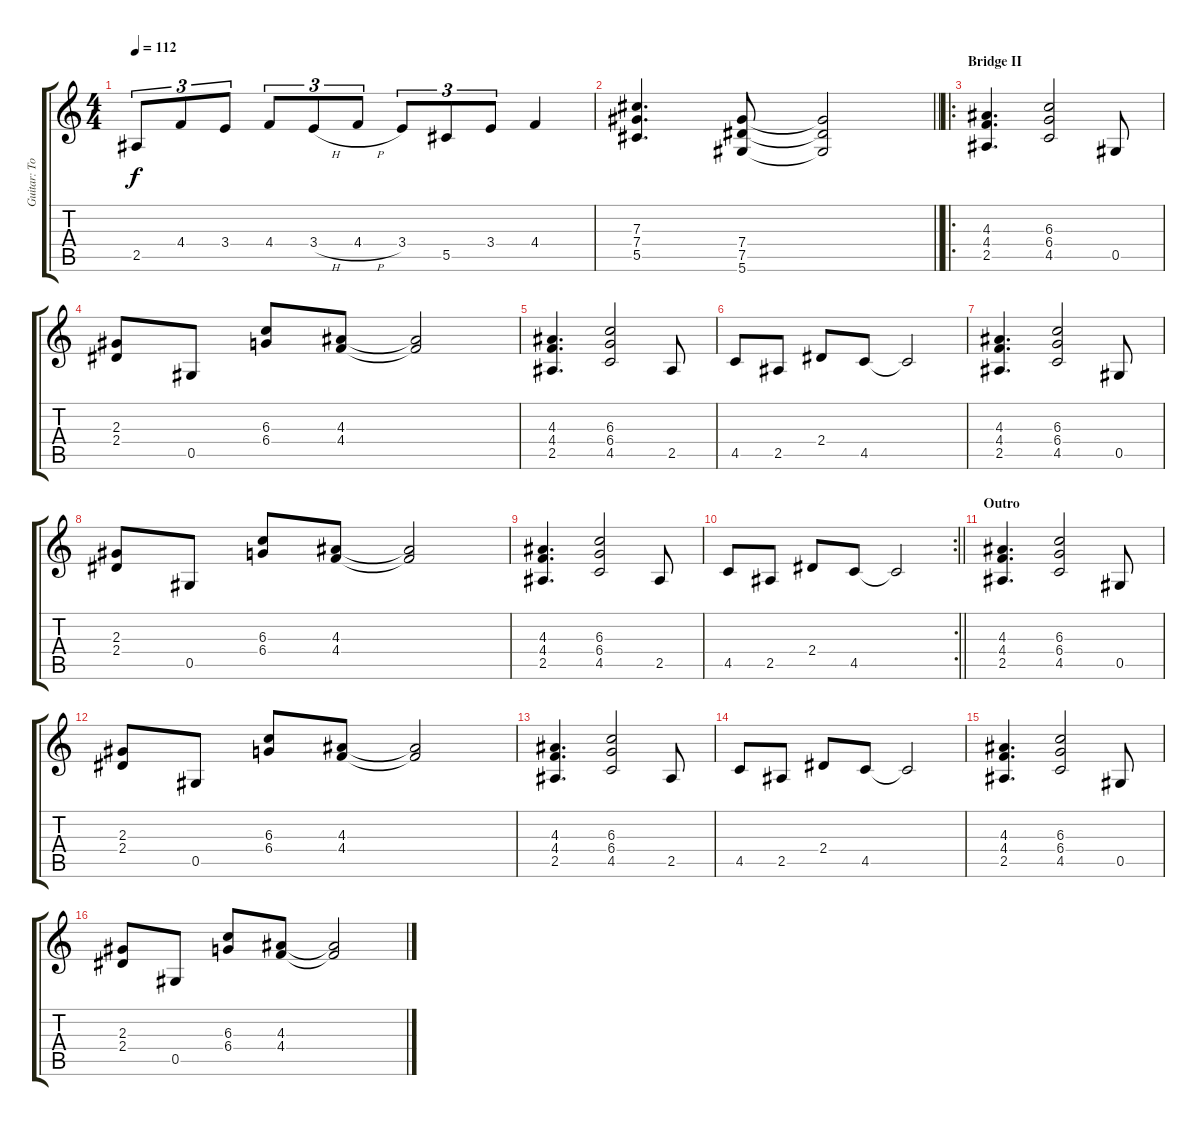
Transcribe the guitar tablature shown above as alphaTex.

\track ("Guitar: Tony" "Guitar: To") {instrument overdrivenguitar}
\staff {score tabs}
\tuning (Eb4 Bb3 Gb3 Db3 Ab2 Eb2) {hide}
\ts (4 4)
\tempo 112
\clef g2
\ks c
2.5.8{tu (3 2) dy f} 4.4.8{tu (3 2)} 3.4.8{tu (3 2)} 4.4.8{tu (3 2)} 3.4{h}.8{tu (3 2)} 4.4{h}.8{tu (3 2)} 3.4.8{tu (3 2)} 5.5.8{tu (3 2)} 3.4.8{tu (3 2)} 4.4.4 |
\barLineRight lightlight
(7.3 7.4 5.5).4{d} (7.4 7.5 5.6).8 (7.4{t} 7.5{t} 5.6{t}).2 |
\ro
\section ("" "Bridge II")
(4.3 4.4 2.5).4{d} (6.3 6.4 4.5).2 0.5.8 |
(2.3 2.4).8 0.5.8 (6.3 6.4).8 (4.3 4.4).8 (4.3{t} 4.4{t}).2 |
(4.3 4.4 2.5).4{d} (6.3 6.4 4.5).2 2.5.8 |
4.5.8 2.5.8 2.4.8 4.5.8 4.5{t}.2 |
(4.3 4.4 2.5).4{d} (6.3 6.4 4.5).2 0.5.8 |
(2.3 2.4).8 0.5.8 (6.3 6.4).8 (4.3 4.4).8 (4.3{t} 4.4{t}).2 |
(4.3 4.4 2.5).4{d} (6.3 6.4 4.5).2 2.5.8 |
\rc 2
\barLineRight lightlight
4.5.8 2.5.8 2.4.8 4.5.8 4.5{t}.2 |
\section ("" "Outro")
(4.3 4.4 2.5).4{d} (6.3 6.4 4.5).2 0.5.8 |
(2.3 2.4).8 0.5.8 (6.3 6.4).8 (4.3 4.4).8 (4.3{t} 4.4{t}).2 |
(4.3 4.4 2.5).4{d} (6.3 6.4 4.5).2 2.5.8 |
4.5.8 2.5.8 2.4.8 4.5.8 4.5{t}.2 |
(4.3 4.4 2.5).4{d} (6.3 6.4 4.5).2 0.5.8 |
(2.3 2.4).8 0.5.8 (6.3 6.4).8 (4.3 4.4).8 (4.3{t} 4.4{t}).2
